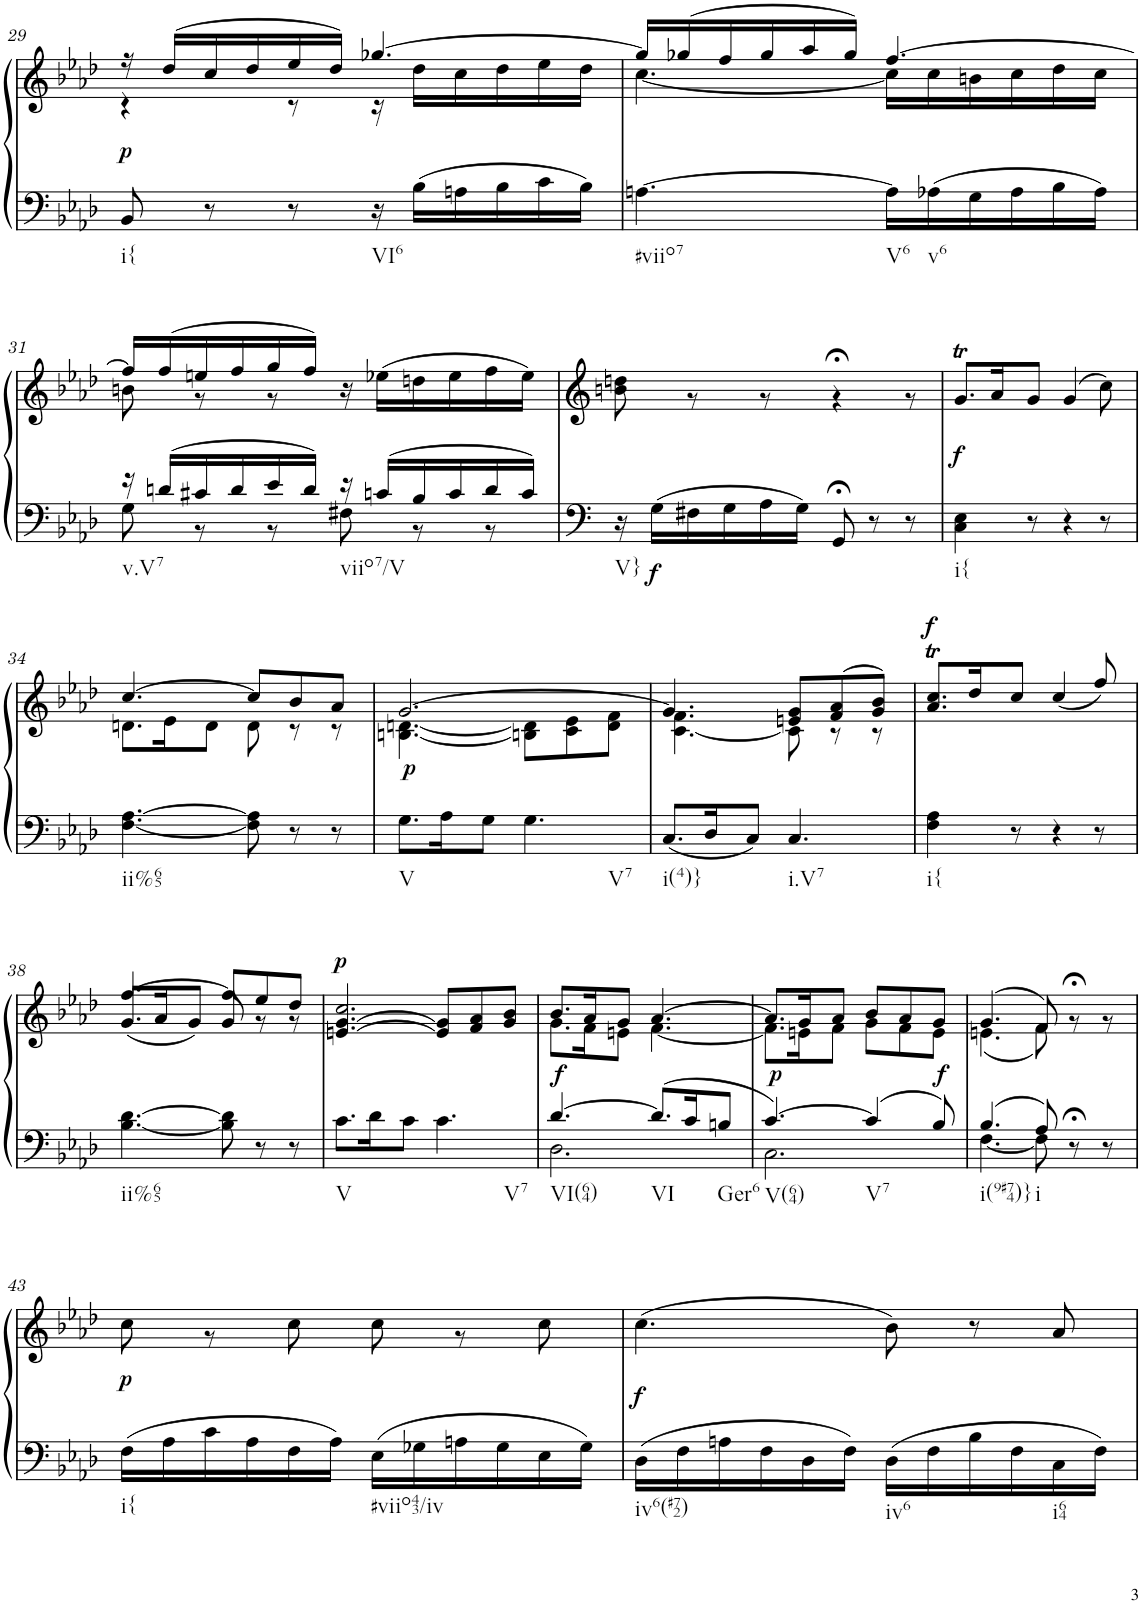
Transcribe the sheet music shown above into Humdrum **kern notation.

**kern	**kern	**dynam
*part1	*part1	*part1
*staff2	*staff1	*staff1/2
*I"Klavier linke Hand	*	*
!!LO:PB:g=z
*clefF4	*clefF4	*
*k[b-e-a-d-]	*k[b-e-a-d-]	*
*M6/8	*M6/8	*
=29	=29	=29
*	*^	*
!LO:TX:b:t=i{	!	!	!
!	!	!	!LO:DY:b
8BB-/	16r	4r	p
.	(16dd-/LL	.	.
8r	16cc/	.	.
.	16dd-/	.	.
8r	16ee-/	8r	.
.	16dd-/JJ)	.	.
!LO:TX:b:t=VI6	!	!	!
16r	[4.gg-X/	16r	.
16B-\LL	.	16dd-\LL	.
16An\	.	16cc\	.
16B-\	.	16dd-\	.
16c\	.	16ee-\	.
16B-\JJ	.	16dd-\JJ	.
=30	=30	=30	=30
!LO:TX:b:t=#viio7	!	!	!
[4.An\	16gg-/LL]	[4.cc\	.
.	(16gg-X/	.	.
.	16ff/	.	.
.	16gg-/	.	.
.	16aa-/	.	.
.	16gg-/JJ)	.	.
!LO:TX:b:t=V6	!	!	!
16A\LL]	[4.ff/	16cc\LL]	.
!LO:TX:b:t=v6	!	!	!
16A-X\	.	16cc\	.
16G\	.	16bn\	.
16A-\	.	16cc\	.
16B-\	.	16dd-\	.
16A-\JJ	.	16cc\JJ	.
!!LO:LB:g=z	!!
=31	=31	=31	=31
*^	*	*	*
!LO:TX:b:t=v.V7	!	!	!	!
16r	8G\	16ff/LL]	8bn\	.
16dn/LL	.	(16ff/	.	.
16c#X/	8r	16een/	8r	.
16d/	.	16ff/	.	.
16e-/	8r	16gg/	8r	.
16d/JJ	.	16ff/JJ)	.	.
!LO:TX:b:t=viio7/V	!	!	!	!
16r	8F#X\	16r	4.ryy	.
16cn/LL	.	(16ee-X\LL	.	.
16B-/	8r	16ddn\	.	.
16c/	.	16ee-\	.	.
16d/	8r	16ff\	.	.
16c/JJ	.	16ee-\JJ)	.	.
*v	*v	*	*	*
=32	=32	=32	=32
!LO:TX:b:t=V}	!	!	!
16r	2.ryy	8bn\ 8ddn\	.
!	!	!	!LO:DY:b=2
16G\LL	.	.	f
16F#X\	.	8r	.
16G\	.	.	.
16A-\	.	8r	.
16G\JJ	.	.	.
8GG;</	.	4r;<	.
8r	.	.	.
8r	.	8r	.
=33	=33	=33	=33
!LO:TX:b:t=i{	!	!	!
!	!	!	!LO:DY:b
*	*v	*v	*
4C\ 4E-\	8.gt/L	f
.	16a-/K	.
8r	8g/J	.
4r	(4g/	.
8r	8cc\)	.
!!LO:LB:g=z
=34	=34	=34
*	*^	*
!LO:TX:b:t=ii%65	!	!	!
[4.F\ [4.A-\	[4.cc/	8.dn\L	.
.	.	16e-\K	.
.	.	8d\J	.
8F\] 8A-\]	8cc/L]	8d\	.
8r	8b-/	8r	.
8r	8a-/J	8r	.
=35	=35	=35	=35
!LO:TX:b:t=V	!	!	!
!	!	!	!LO:DY:b
8.G\L	[2.g/	[4.Bn\ [4.dn\	p
16A-\K	.	.	.
8G\J	.	.	.
!LO:TX:b:t=V7	!	!	!
4.G\	.	8Bn\] 8d\]L	.
.	.	8c\ 8e-\	.
.	.	8d\ 8f\J	.
=36	=36	=36	=36
!LO:TX:b:t=i(4)}	!	!	!
8.C/L	4.g/]	[4.c\ 4.f\	.
16D-/K	.	.	.
8C/J	.	.	.
!LO:TX:b:t=i.V7	!	!	!
4.C/	8en/ 8g/L	8c\]	.
.	(8f/ 8a-/	8r	.
.	8g/ 8b-/J)	8r	.
=37	=37	=37	=37
!LO:TX:b:t=i{	!	!	!
!	!	!	!LO:DY:a
4F\ 4A-\	2.ryy	8.a-/T 8.cc/TL	f
.	.	16dd-/K	.
8r	.	8cc/J	.
4r	.	(4cc/	.
8r	.	8ff/)	.
!!LO:LB:g=z	!!
=38	=38	=38	=38
!LO:TX:b:t=ii%65	!	!	!
[4.B-\ [4.d-\	[4.ff/	(8.g/L	.
.	.	16a-/K	.
.	.	8g/J)	.
8B-\] 8d-\]	8ff/L]	8g/	.
8r	8ee-/	8r	.
8r	8dd-/J	8r	.
=39	=39	=39	=39
!LO:TX:b:t=V	!	!	!
!	!	!	!LO:DY:a
8.c\L	2.cc/	[4.en/ [4.g/	p
16d-\K	.	.	.
8c\J	.	.	.
!LO:TX:b:t=V7	!	!	!
4.c\	.	8e/] 8g/]L	.
.	.	8f/ 8a-/	.
.	.	8g/ 8b-/J	.
=40	=40	=40	=40
*^	*	*	*
!LO:TX:b:t=VI(64)	!	!	!	!
!	!	!	!	!LO:DY:b
[4.d-/	2.D-\	8.b-/L	8.g\L	f
.	.	16a-/K	16f\K	.
.	.	8g/J	8en\J	.
!LO:TX:b:t=VI	!	!	!	!
8.d-/L]	.	[4.a-/	[4.f\	.
16c/K	.	.	.	.
!LO:TX:b:t=Ger6	!	!	!	!
8Bn/J	.	.	.	.
=41	=41	=41	=41	=41
!LO:TX:b:t=V(64)	!	!	!	!
!	!	!	!	!LO:DY:b
[4.c/	2.C\	8.a-/L]	8.f\L]	p
.	.	16g/K	16en\K	.
.	.	8a-/J	8f\J	.
!LO:TX:b:t=V7	!	!	!	!
4c/]	.	8b-/L	8g\L	.
.	.	8a-/	8f\	.
!	!	!	!	!LO:DY:b
8B-/	.	8g/J	8e\J	f
=42	=42	=42	=42	=42
!LO:TX:b:t=i(9#74)}	!	!	!	!
4.B-/	[4.F\	(4.g/	(4.en\	.
!LO:TX:b:t=i	!	!	!	!
8A-/	8F\]	8f/)	8f\)	.
8r;<	4ryy	8ryy	8r;<	.
8r	.	8ryy	8r	.
*v	*v	*	*	*
!!LO:LB:g=z	!!
=43	=43	=43	=43
!LO:TX:b:t=i{	!	!	!
!	!	!	!LO:DY:b
16F\LL	2.ryy	8cc\	p
16A-\	.	.	.
16c\	.	8r	.
16A-\	.	.	.
16F\	.	8cc\	.
16A-\JJ	.	.	.
!LO:TX:b:t=#viio43/iv	!	!	!
16E-\LL	.	8cc\	.
16G-X\	.	.	.
16An\	.	8r	.
16G-\	.	.	.
16E-\	.	8cc\	.
16G-\JJ	.	.	.
*	*v	*v	*
=44	=44	=44
!LO:TX:b:t=iv6(#72)	!	!
!	!	!LO:DY:b
16D-\LL	(4.cc\	f
16F\	.	.
16An\	.	.
16F\	.	.
16D-\	.	.
16F\JJ	.	.
!LO:TX:b:t=iv6	!	!
16D-\LL	8b-\)	.
16F\	.	.
16B-\	8r	.
16F\	.	.
!LO:TX:b:t=i64	!	!
16C\	8a-/	.
16F\JJ	.	.
=	=	=
*-	*-	*-
